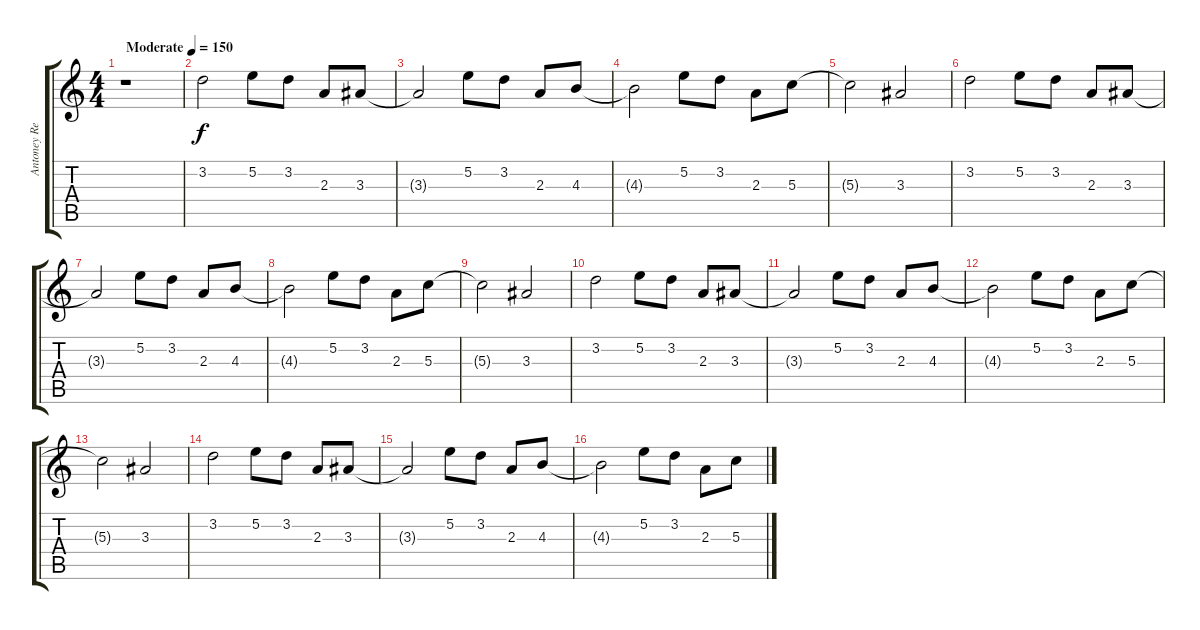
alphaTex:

\track ("Antoney Revenson" "Antoney Re") {instrument distortionguitar}
\staff {score tabs}
\tuning (E4 B3 G3 D3 A2 D2) {hide}
\ts (4 4)
\tempo (150 "Moderate")
\clef g2
\ks c
r.1{dy f instrument distortionguitar} |
3.2.2{volume 16 instrument acousticguitarsteel} 5.2.8 3.2.8 2.3.8 3.3.8 |
3.3{t}.2 5.2.8 3.2.8 2.3.8 4.3.8 |
4.3{t}.2 5.2.8 3.2.8 2.3.8 5.3.8 |
5.3{t}.2 3.3.2 |
3.2.2 5.2.8 3.2.8 2.3.8 3.3.8 |
3.3{t}.2 5.2.8 3.2.8 2.3.8 4.3.8 |
4.3{t}.2 5.2.8 3.2.8 2.3.8 5.3.8 |
5.3{t}.2 3.3.2 |
3.2.2{volume 16 instrument distortionguitar} 5.2.8 3.2.8 2.3.8 3.3.8 |
3.3{t}.2 5.2.8 3.2.8 2.3.8 4.3.8 |
4.3{t}.2 5.2.8 3.2.8 2.3.8 5.3.8 |
5.3{t}.2 3.3.2 |
3.2.2 5.2.8 3.2.8 2.3.8 3.3.8 |
3.3{t}.2 5.2.8 3.2.8 2.3.8 4.3.8 |
4.3{t}.2 5.2.8 3.2.8 2.3.8 5.3.8
